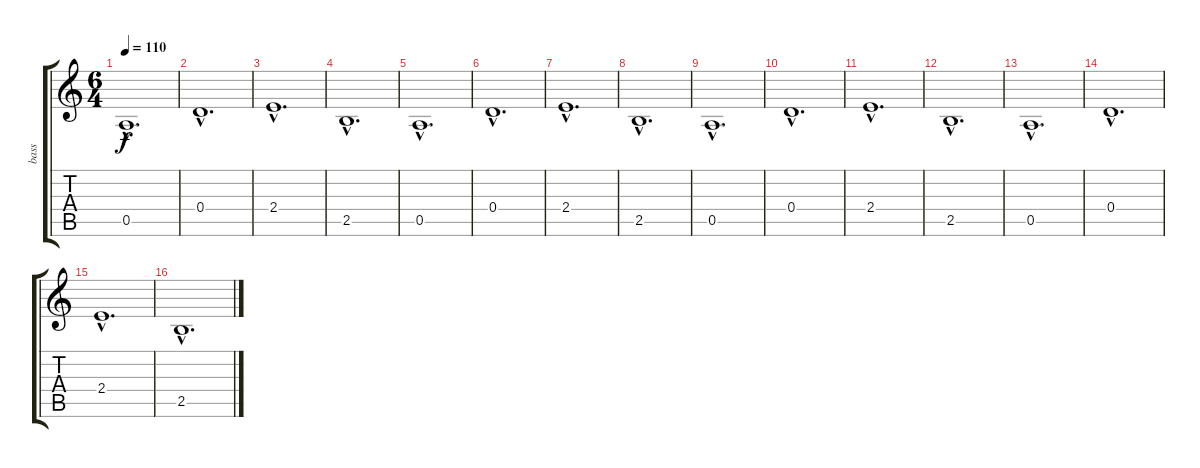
\track ("bass" "bass") {instrument electricbassfinger}
\staff {score tabs}
\tuning (E4 B3 G3 D3 A2 E2) {hide}
\ts (6 4)
\tempo 110
\clef g2
\ks c
0.5{hac}.1{d dy f} |
0.4{hac}.1{d} |
2.4{hac}.1{d} |
2.5{hac}.1{d} |
0.5{hac}.1{d} |
0.4{hac}.1{d} |
2.4{hac}.1{d} |
2.5{hac}.1{d} |
0.5{hac}.1{d} |
0.4{hac}.1{d} |
2.4{hac}.1{d} |
2.5{hac}.1{d} |
0.5{hac}.1{d} |
0.4{hac}.1{d} |
2.4{hac}.1{d} |
2.5{hac}.1{d}
